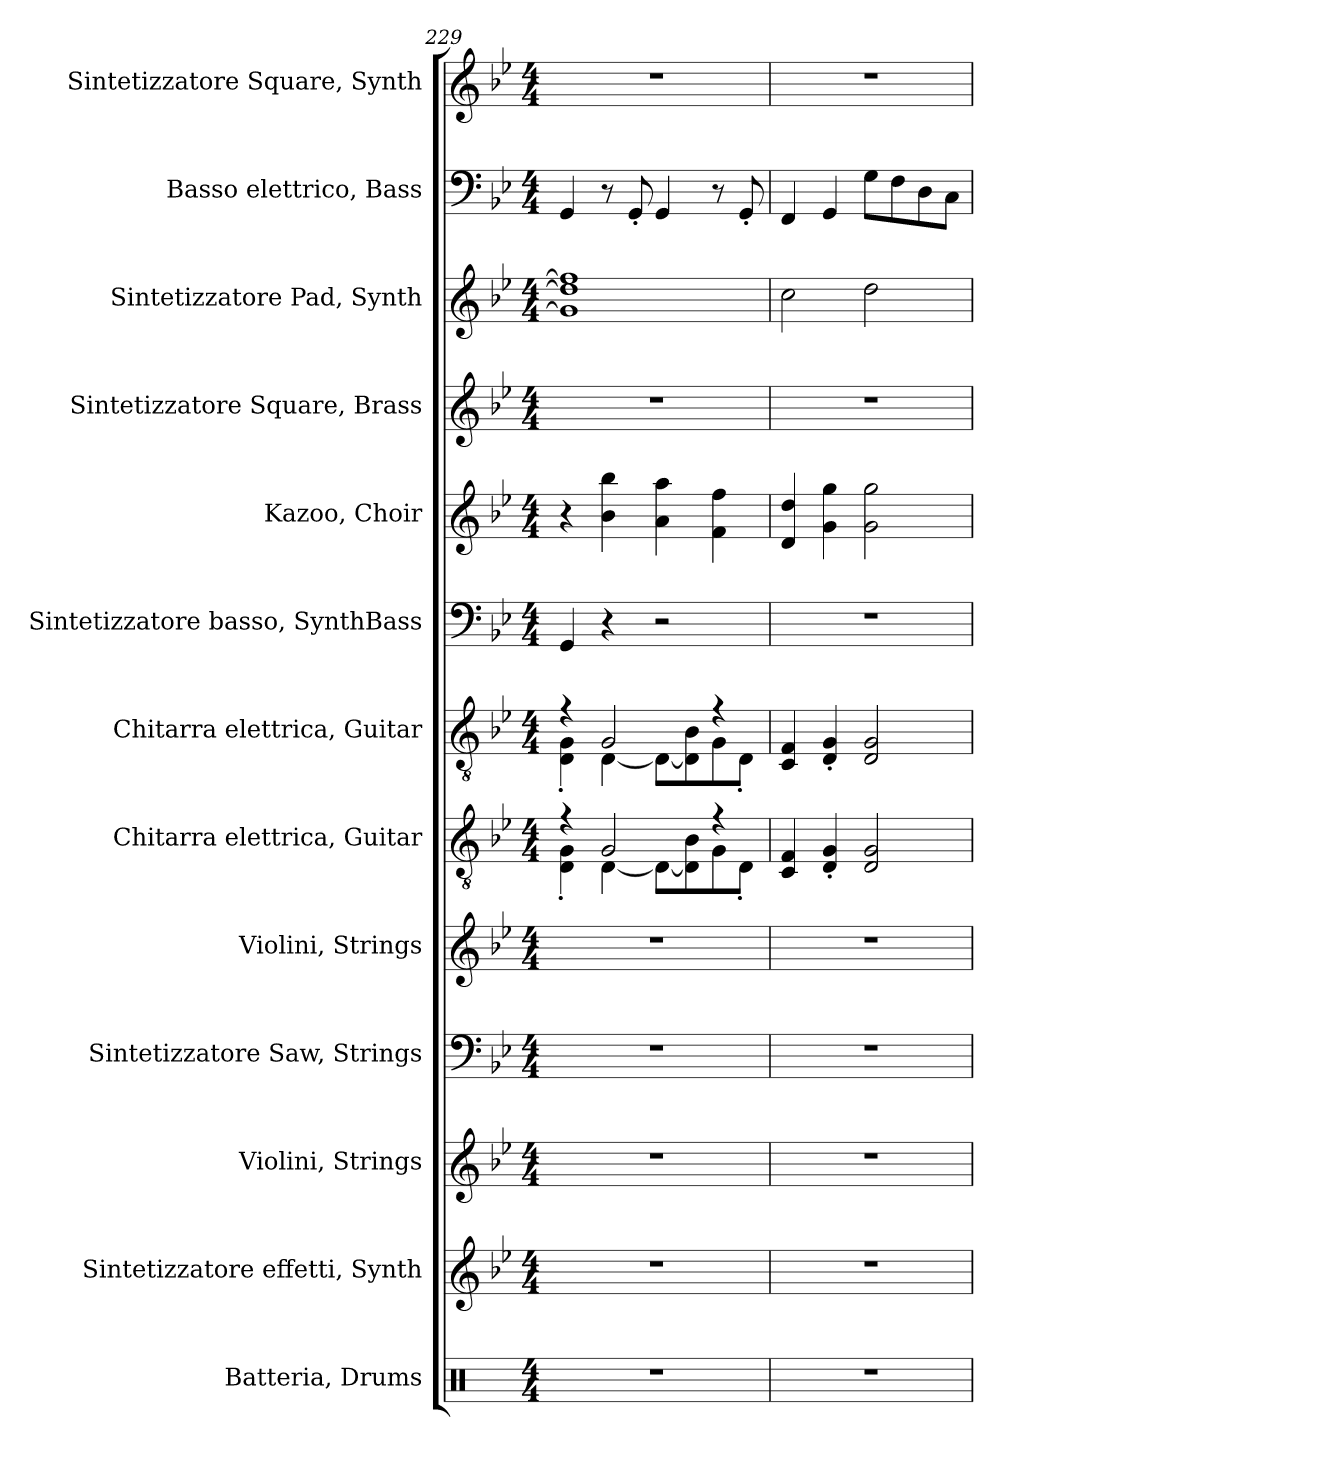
**kern	**kern	**kern	**kern	**kern	**kern	**kern	**kern	**kern	**kern	**kern	**kern	**kern
*part13	*part12	*part11	*part10	*part9	*part8	*part7	*part6	*part5	*part4	*part3	*part2	*part1
*staff13	*staff12	*staff11	*staff10	*staff9	*staff8	*staff7	*staff6	*staff5	*staff4	*staff3	*staff2	*staff1
*I"Batteria, Drums	*I"Sintetizzatore effetti, Synth	*I"Violini, Strings	*I"Sintetizzatore Saw, Strings	*I"Violini, Strings	*I"Chitarra elettrica, Guitar	*I"Chitarra elettrica, Guitar	*I"Sintetizzatore basso, SynthBass	*I"Kazoo, Choir	*I"Sintetizzatore Square, Brass	*I"Sintetizzatore Pad, Synth	*I"Basso elettrico, Bass	*I"Sintetizzatore Square, Synth
*I'Batt.	*I'Sint.	*I'Vl.	*I'Sint.	*I'Vl.	*I'Chit. el.	*I'Chit. el.	*I'Sint.	*I'Kaz.	*I'Sint.	*I'Sint.	*I'B. el.	*I'Sint.
!!LO:PB:g=z
*clefX	*clefG2	*clefG2	*clefF4	*clefG2	*clefGv2	*clefGv2	*clefF4	*clefG2	*clefG2	*clefG2	*clefF4	*clefG2
*	*	*	*	*	*	*	*	*	*	*	*ITrd7c12	*
*k[]	*k[b-e-]	*k[b-e-]	*k[b-e-]	*k[b-e-]	*k[b-e-]	*k[b-e-]	*k[b-e-]	*k[b-e-]	*k[b-e-]	*k[b-e-]	*k[b-e-]	*k[b-e-]
*M4/4	*M4/4	*M4/4	*M4/4	*M4/4	*M4/4	*M4/4	*M4/4	*M4/4	*M4/4	*M4/4	*M4/4	*M4/4
=229	=229	=229	=229	=229	=229	=229	=229	=229	=229	=229	=229	=229
*	*	*	*	*	*^	*^	*	*	*	*	*	*
1r	1r	1r	1r	1r	4r	4D\' 4G\'	4r	4D\' 4G\'	4GG/	4r	1r	1g] 1dd] 1ff]	4GGG/	1r
.	.	.	.	.	2G/	[4D\	2G/	[4D\	4r	4b-\ 4bb-\	.	.	8r	.
.	.	.	.	.	.	.	.	.	.	.	.	.	8GGG'/	.
.	.	.	.	.	.	8D\L_	.	8D\L_	2r	4a\ 4aa\	.	.	4GGG/	.
.	.	.	.	.	.	8D\] 8B-\	.	8D\] 8B-\	.	.	.	.	.	.
.	.	.	.	.	4r	8G\	4r	8G\	.	4f\ 4ff\	.	.	8r	.
.	.	.	.	.	.	8D'\J	.	8D'\J	.	.	.	.	8GGG'/	.
*	*	*	*	*	*v	*v	*	*	*	*	*	*	*	*
*	*	*	*	*	*	*v	*v	*	*	*	*	*	*
=230	=230	=230	=230	=230	=230	=230	=230	=230	=230	=230	=230	=230
1r	1r	1r	1r	1r	4C/ 4F/	4C/ 4F/	1r	4d/ 4dd/	1r	2cc\	4FFF/	1r
.	.	.	.	.	4D/' 4G/'	4D/' 4G/'	.	4g\ 4gg\	.	.	4GGG/	.
.	.	.	.	.	2D/ 2G/	2D/ 2G/	.	2g\ 2gg\	.	2dd\	8GG\L	.
.	.	.	.	.	.	.	.	.	.	.	8FF\	.
.	.	.	.	.	.	.	.	.	.	.	8DD\	.
.	.	.	.	.	.	.	.	.	.	.	8CC\J	.
=	=	=	=	=	=	=	=	=	=	=	=	=
*-	*-	*-	*-	*-	*-	*-	*-	*-	*-	*-	*-	*-
